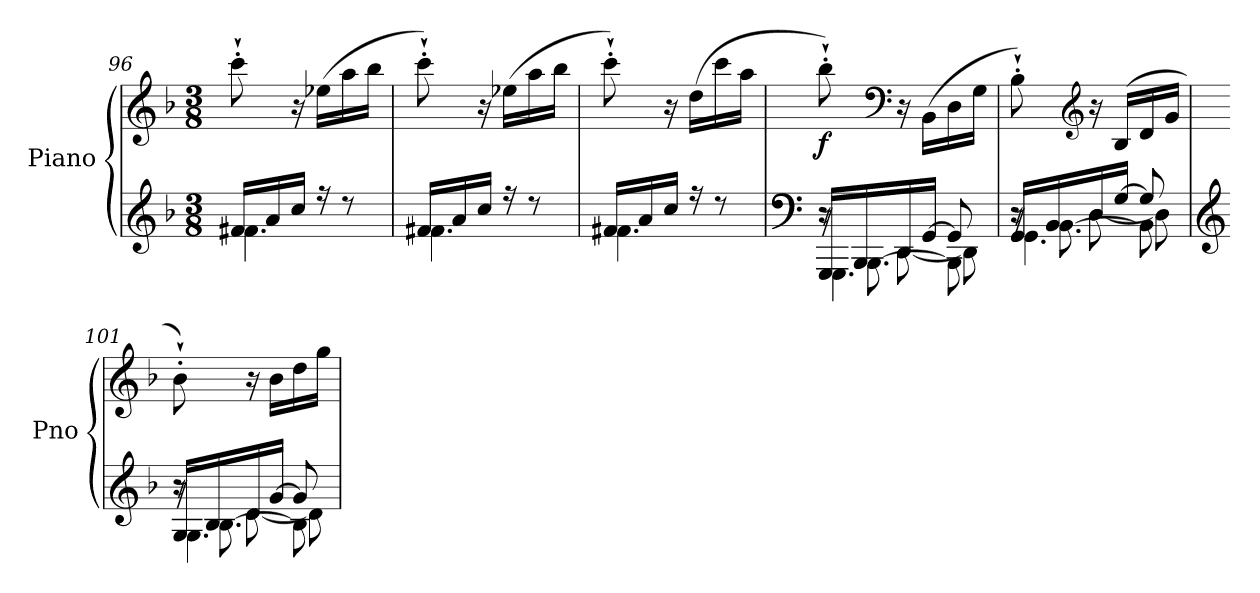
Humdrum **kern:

**kern	**kern	**dynam
*part1	*part1	*part1
*staff2	*staff1	*staff1/2
*I"Piano	*	*
*I'Pno	*	*
*clefG2	*clefG2	*
*k[b-]	*k[b-]	*
*M3/8	*M3/8	*
=96	=96	=96
*^	*	*
16f#X/LL	4.f#\	8ccc'`\	.
16a/	.	.	.
16cc/JJ	.	16r	.
16r	.	(>16ee-X\LL	.
8r	.	16aa\	.
.	.	16bb-\JJ	.
=97	=97	=97	=97
16f#X/LL	4.f#\	8ccc'`\)	.
16a/	.	.	.
16cc/JJ	.	16r	.
16r	.	(>16ee-X\LL	.
8r	.	16aa\	.
.	.	16bb-\JJ	.
=98	=98	=98	=98
16f#X/LL	4.f#\	8ccc'`\)	.
16a/	.	.	.
16cc/JJ	.	16r	.
16r	.	(>16dd\LL	.
8r	.	16ccc\	.
.	.	16aa\JJ	.
*v	*v	*	*
=99	=99	=99
*clefF4	*	*
*^	*	*
*	*^	*	*
*	*	*^	*	*
!	!	!	!	!	!LO:DY:b
16GGG/LL	4.GGG\	16r	8r	8bb-'`\)	f
16BBB-/	.	[8.BBB-\	.	.	.
*	*	*	*	*clefF4	*
16DD/	.	.	[8DD\	16r	.
[16GG/JJ	.	.	.	(>16BB-\LL	.
8GG/]	.	8BBB-\]	8DD\]	16D\	.
.	.	.	.	16G\JJ	.
=100	=100	=100	=100	=100	=100
16GG/LL	4.GG\	16r	8r	8B-'`\)	.
16BB-/	.	[8.BB-\	.	.	.
*	*	*	*	*clefG2	*
16D/	.	.	[8D\	16r	.
[16G/JJ	.	.	.	(>16B-/LL	.
8G/]	.	8BB-\]	8D\]	16d/	.
.	.	.	.	16g/JJ	.
=101	=101	=101	=101	=101	=101
*clefG2	*	*	*	*	*
16G/LL	4.G\	16r	8r	8b-'`\)	.
16B-/	.	[8.B-\	.	.	.
16d/	.	.	[8d\	16r	.
[16g/JJ	.	.	.	16b-\LL	.
8g/]	.	8B-\]	8d\]	16dd\	.
.	.	.	.	16gg\JJ	.
*v	*v	*v	*v	*	*
=	=	=
*-	*-	*-
